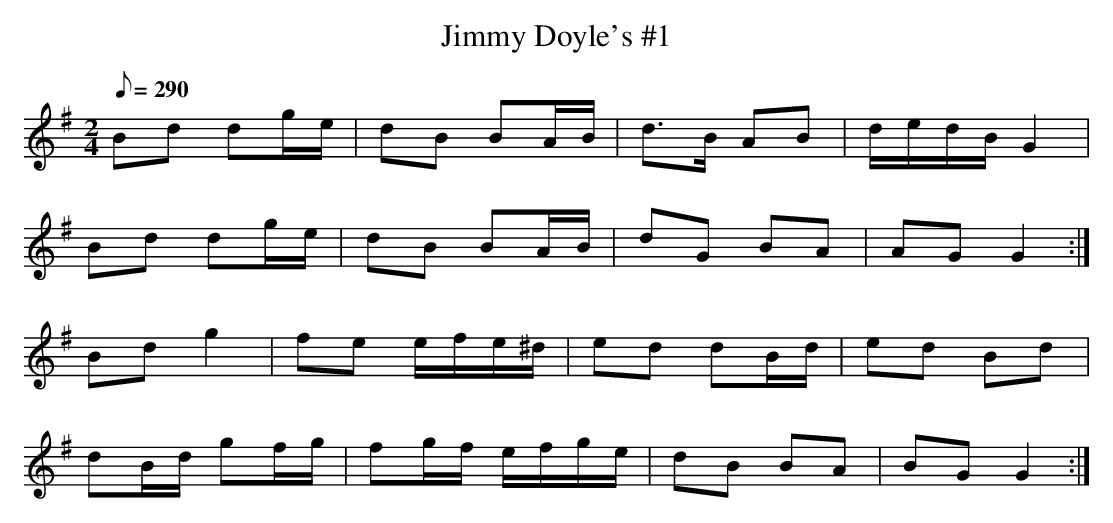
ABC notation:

X:1
T: Jimmy Doyle's #1
L: 1/8
M: 2/4
Q: 290
K: G
Bd dg/e/|dB BA/B/|d>B AB|d/e/d/B/ G2|
Bd dg/e/|dB BA/B/|dG BA|AG G2 :|
Bd g2|fe e/f/e/^d/|ed dB/d/|ed Bd|
dB/d/ gf/g/|fg/f/ e/f/g/e/|dB BA|BG G2 :|
